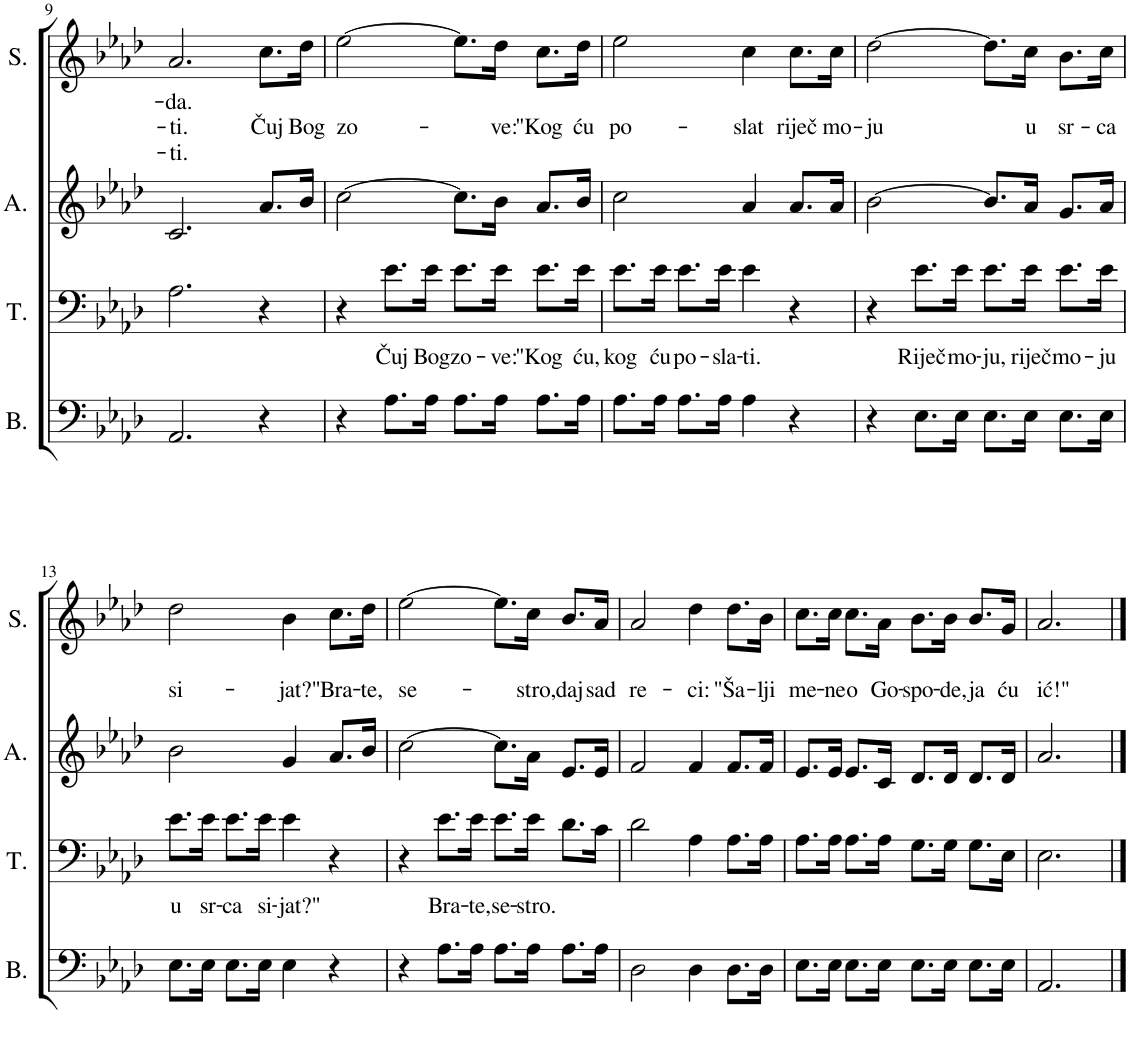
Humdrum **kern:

**kern	**kern	**text	**kern	**kern	**text	**text	**text
*part4	*part3	*part3	*part2	*part1	*part1	*part1	*part1
*staff4	*staff3	*staff3	*staff2	*staff1	*staff1	*staff1	*staff1
*I"Bass	*I"Tenor	*	*I"Alto	*I"Soprano	*	*	*
*I'B.	*I'T.	*	*I'A.	*I'S.	*	*	*
!!LO:PB:g=z
*clefF4	*clefF4	*	*clefG2	*clefG2	*	*	*
*k[b-e-a-d-]	*k[b-e-a-d-]	*	*k[b-e-a-d-]	*k[b-e-a-d-]	*	*	*
*M4/4	*M4/4	*	*M4/4	*M4/4	*	*	*
*met(c)	*met(c)	*	*met(c)	*met(c)	*	*	*
=9	=9	=9	=9	=9	=9	=9	=9
!	!	!	!	!	!LO:LY:b	!LO:LY:b	!LO:LY:b
2.AA-/	2.A-\	.	2.c/	2.a-/	-da.	-ti.	-ti.
!	!	!	!	!	!	!LO:LY:b	!
4r	4r	.	8.a-/L	8.cc\L	.	Čuj	.
!	!	!	!	!	!	!LO:LY:b	!
.	.	.	16b-/Jk	16dd-\Jk	.	Bog	.
=10	=10	=10	=10	=10	=10	=10	=10
!	!	!	!	!	!	!LO:LY:b	!
4r	4r	.	[2cc\	[2ee-\	.	zo-	.
!	!	!LO:LY:b	!	!	!	!	!
8.A-\L	8.e-\L	Čuj	.	.	.	.	.
!	!	!LO:LY:b	!	!	!	!	!
16A-\Jk	16e-\Jk	Bog	.	.	.	.	.
!	!	!LO:LY:b	!	!	!	!	!
8.A-\L	8.e-\L	zo-	8.cc\L]	8.ee-\L]	.	.	.
!	!	!LO:LY:b	!	!	!	!LO:LY:b	!
16A-\Jk	16e-\Jk	-ve:	16b-\Jk	16dd-\Jk	.	-ve:	.
!	!	!LO:LY:b	!	!	!	!LO:LY:b	!
8.A-\L	8.e-\L	"Kog	8.a-/L	8.cc\L	.	"Kog	.
!	!	!LO:LY:b	!	!	!	!LO:LY:b	!
16A-\Jk	16e-\Jk	ću,	16b-/Jk	16dd-\Jk	.	ću	.
=11	=11	=11	=11	=11	=11	=11	=11
!	!	!LO:LY:b	!	!	!	!LO:LY:b	!
8.A-\L	8.e-\L	kog	2cc\	2ee-\	.	po-	.
!	!	!LO:LY:b	!	!	!	!	!
16A-\Jk	16e-\Jk	ću	.	.	.	.	.
!	!	!LO:LY:b	!	!	!	!	!
8.A-\L	8.e-\L	po-	.	.	.	.	.
!	!	!LO:LY:b	!	!	!	!	!
16A-\Jk	16e-\Jk	-sla-	.	.	.	.	.
!	!	!LO:LY:b	!	!	!	!LO:LY:b	!
4A-\	4e-\	-ti.	4a-/	4cc\	.	-slat	.
!	!	!	!	!	!	!LO:LY:b	!
4r	4r	.	8.a-/L	8.cc\L	.	riječ	.
!	!	!	!	!	!	!LO:LY:b	!
.	.	.	16a-/Jk	16cc\Jk	.	mo-	.
=12	=12	=12	=12	=12	=12	=12	=12
!	!	!	!	!	!	!LO:LY:b	!
4r	4r	.	[2b-\	[2dd-\	.	-ju	.
!	!	!LO:LY:b	!	!	!	!	!
8.E-\L	8.e-\L	Riječ	.	.	.	.	.
!	!	!LO:LY:b	!	!	!	!	!
16E-\Jk	16e-\Jk	mo-	.	.	.	.	.
!	!	!LO:LY:b	!	!	!	!	!
8.E-\L	8.e-\L	-ju,	8.b-/L]	8.dd-\L]	.	.	.
!	!	!LO:LY:b	!	!	!	!LO:LY:b	!
16E-\Jk	16e-\Jk	riječ	16a-/Jk	16cc\Jk	.	u	.
!	!	!LO:LY:b	!	!	!	!LO:LY:b	!
8.E-\L	8.e-\L	mo-	8.g/L	8.b-\L	.	sr-	.
!	!	!LO:LY:b	!	!	!	!LO:LY:b	!
16E-\Jk	16e-\Jk	-ju	16a-/Jk	16cc\Jk	.	-ca	.
!!LO:LB:g=z
=13	=13	=13	=13	=13	=13	=13	=13
!	!	!LO:LY:b	!	!	!	!LO:LY:b	!
8.E-\L	8.e-\L	u	2b-\	2dd-\	.	si-	.
!	!	!LO:LY:b	!	!	!	!	!
16E-\Jk	16e-\Jk	sr-	.	.	.	.	.
!	!	!LO:LY:b	!	!	!	!	!
8.E-\L	8.e-\L	-ca	.	.	.	.	.
!	!	!LO:LY:b	!	!	!	!	!
16E-\Jk	16e-\Jk	si-	.	.	.	.	.
!	!	!LO:LY:b	!	!	!	!LO:LY:b	!
4E-\	4e-\	-jat?"	4g/	4b-\	.	-jat?"	.
!	!	!	!	!	!	!LO:LY:b	!
4r	4r	.	8.a-/L	8.cc\L	.	Bra-	.
!	!	!	!	!	!	!LO:LY:b	!
.	.	.	16b-/Jk	16dd-\Jk	.	-te,	.
=14	=14	=14	=14	=14	=14	=14	=14
!	!	!	!	!	!	!LO:LY:b	!
4r	4r	.	[2cc\	[2ee-\	.	se-	.
!	!	!LO:LY:b	!	!	!	!	!
8.A-\L	8.e-\L	Bra-	.	.	.	.	.
!	!	!LO:LY:b	!	!	!	!	!
16A-\Jk	16e-\Jk	-te,	.	.	.	.	.
!	!	!LO:LY:b	!	!	!	!	!
8.A-\L	8.e-\L	se-	8.cc\L]	8.ee-\L]	.	.	.
!	!	!LO:LY:b	!	!	!	!LO:LY:b	!
16A-\Jk	16e-\Jk	-stro.	16a-\Jk	16cc\Jk	.	-stro,	.
!	!	!	!	!	!	!LO:LY:b	!
8.A-\L	8.d-\L	.	8.e-/L	8.b-/L	.	daj	.
!	!	!	!	!	!	!LO:LY:b	!
16A-\Jk	16c\Jk	.	16e-/Jk	16a-/Jk	.	sad	.
=15	=15	=15	=15	=15	=15	=15	=15
!	!	!	!	!	!	!LO:LY:b	!
2D-\	2d-\	.	2f/	2a-/	.	re-	.
!	!	!	!	!	!	!LO:LY:b	!
4D-\	4A-\	.	4f/	4dd-\	.	-ci:	.
!	!	!	!	!	!	!LO:LY:b	!
8.D-\L	8.A-\L	.	8.f/L	8.dd-\L	.	"Ša-	.
!	!	!	!	!	!	!LO:LY:b	!
16D-\Jk	16A-\Jk	.	16f/Jk	16b-\Jk	.	-lji	.
=16	=16	=16	=16	=16	=16	=16	=16
!	!	!	!	!	!	!LO:LY:b	!
8.E-\L	8.A-\L	.	8.e-/L	8.cc\L	.	me-	.
!	!	!	!	!	!	!LO:LY:b	!
16E-\Jk	16A-\Jk	.	16e-/Jk	16cc\Jk	.	-ne	.
!	!	!	!	!	!	!LO:LY:b	!
8.E-\L	8.A-\L	.	8.e-/L	8.cc\L	.	o	.
!	!	!	!	!	!	!LO:LY:b	!
16E-\Jk	16A-\Jk	.	16c/Jk	16a-\Jk	.	Go-	.
!	!	!	!	!	!	!LO:LY:b	!
8.E-\L	8.G\L	.	8.d-/L	8.b-\L	.	-spo-	.
!	!	!	!	!	!	!LO:LY:b	!
16E-\Jk	16G\Jk	.	16d-/Jk	16b-\Jk	.	-de,	.
!	!	!	!	!	!	!LO:LY:b	!
8.E-\L	8.G\L	.	8.d-/L	8.b-/L	.	ja	.
!	!	!	!	!	!	!LO:LY:b	!
16E-\Jk	16E-\Jk	.	16d-/Jk	16g/Jk	.	ću	.
=17	=17	=17	=17	=17	=17	=17	=17
!	!	!	!	!	!	!LO:LY:b	!
2.AA-/	2.E-\	.	2.a-/	2.a-/	.	ić!"	.
==	==	==	==	==	==	==	==
*-	*-	*-	*-	*-	*-	*-	*-
